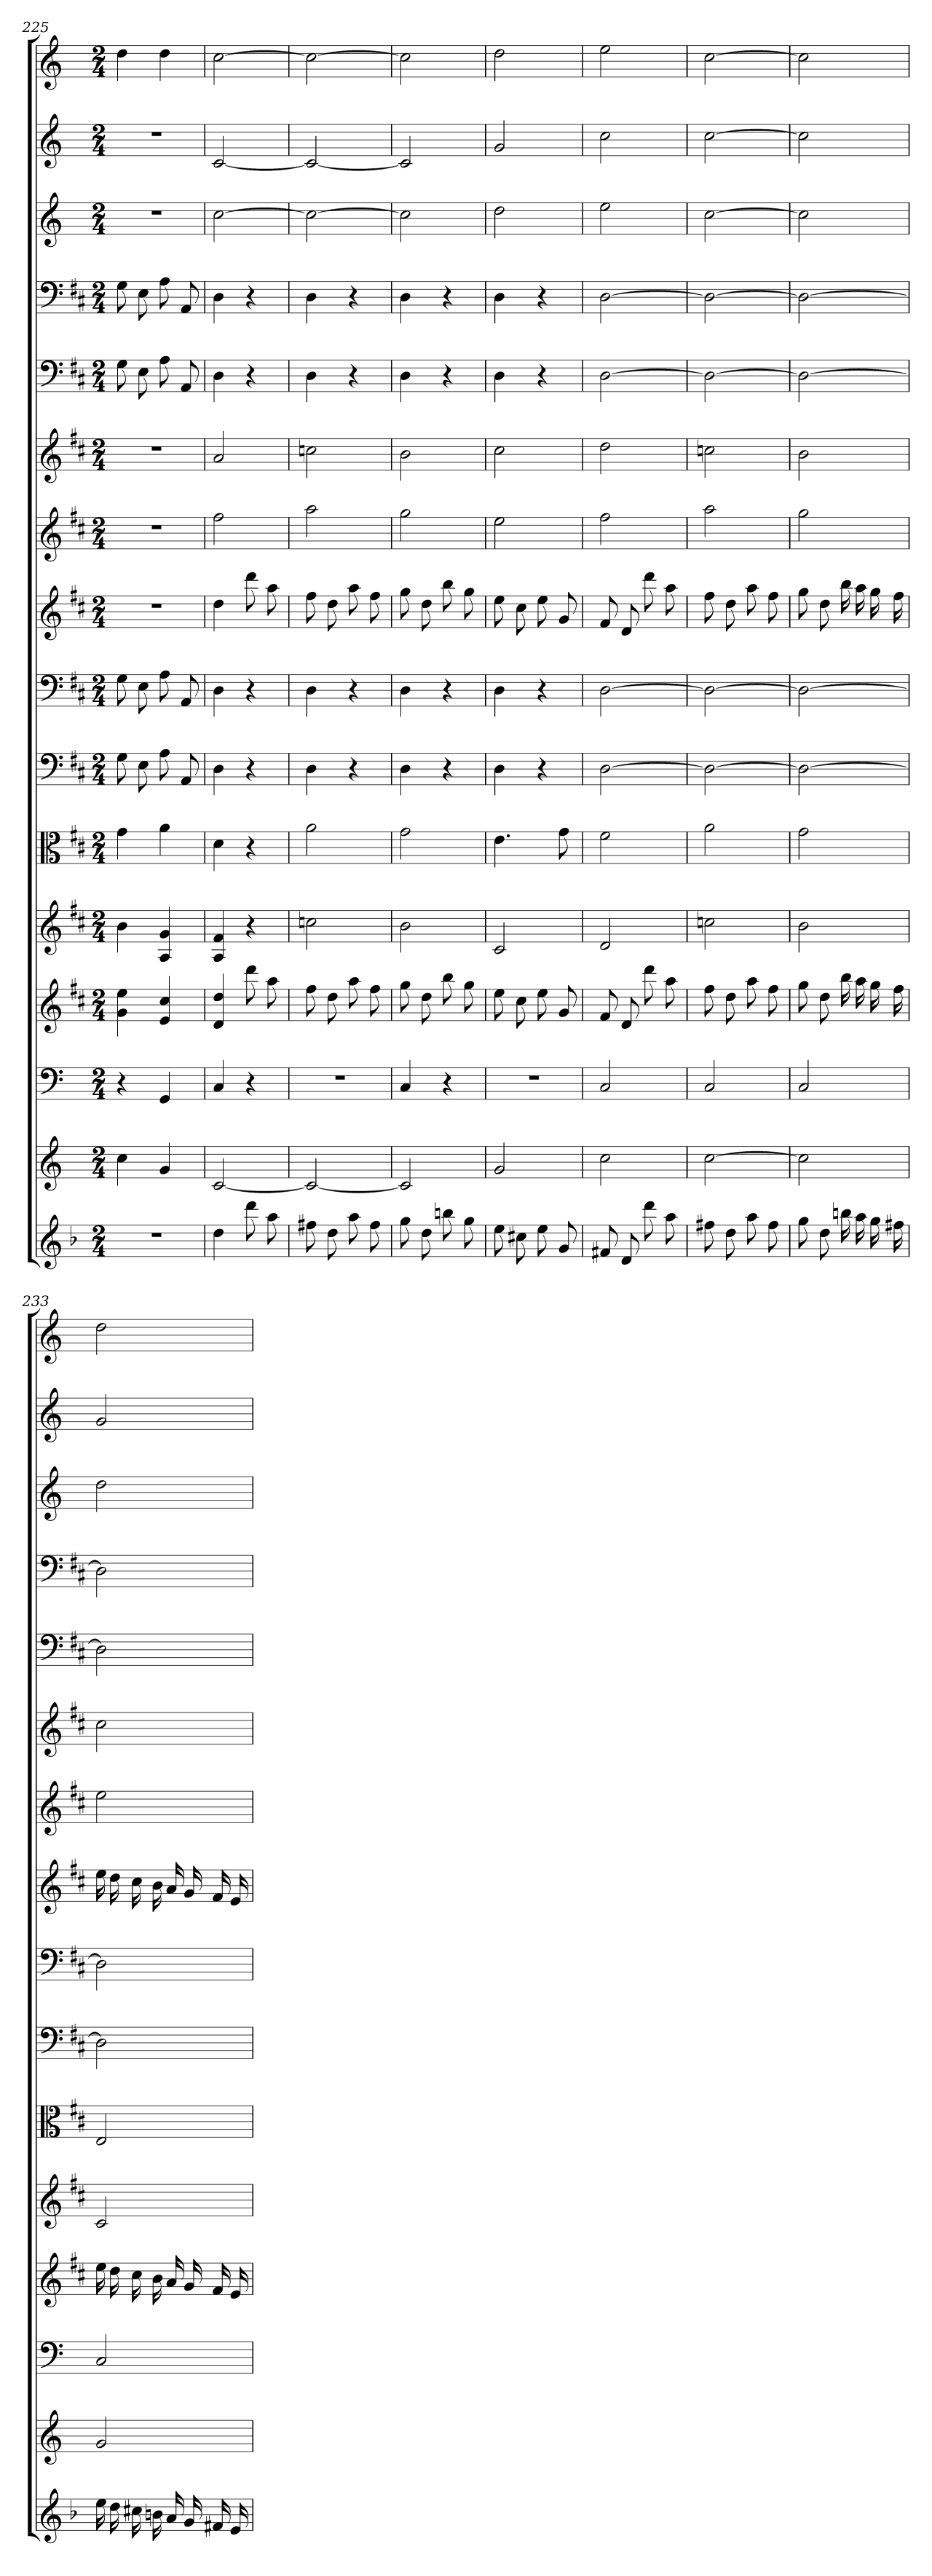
**kern	**kern	**kern	**kern	**kern	**kern	**kern	**kern	**kern	**kern	**kern	**kern	**kern	**kern	**kern	**kern
*part16	*part15	*part14	*part13	*part12	*part11	*part10	*part9	*part8	*part7	*part6	*part5	*part4	*part3	*part2	*part1
*staff16	*staff15	*staff14	*staff13	*staff12	*staff11	*staff10	*staff9	*staff8	*staff7	*staff6	*staff5	*staff4	*staff3	*staff2	*staff1
*	*	*clefF4	*	*	*clefC3	*clefF4	*clefF4	*	*	*	*clefF4	*clefF4	*	*	*
*k[b-]	*k[]	*k[]	*k[f#c#]	*k[f#c#]	*k[f#c#]	*k[f#c#]	*k[f#c#]	*k[f#c#]	*k[f#c#]	*k[f#c#]	*k[f#c#]	*k[f#c#]	*k[]	*k[]	*k[]
*M2/4	*M2/4	*M2/4	*M2/4	*M2/4	*M2/4	*M2/4	*M2/4	*M2/4	*M2/4	*M2/4	*M2/4	*M2/4	*M2/4	*M2/4	*M2/4
=225	=225	=225	=225	=225	=225	=225	=225	=225	=225	=225	=225	=225	=225	=225	=225
2r	4cc	4r	4g 4ee	4b	4g	8G	8G	2r	2r	2r	8G	8G	2r	2r	4dd
.	.	.	.	.	.	8E	8E	.	.	.	8E	8E	.	.	.
.	4g	4GG	4e 4cc#	4A 4g	4a	8A	8A	.	.	.	8A	8A	.	.	4dd
.	.	.	.	.	.	8AA	8AA	.	.	.	8AA	8AA	.	.	.
=226	=226	=226	=226	=226	=226	=226	=226	=226	=226	=226	=226	=226	=226	=226	=226
4dd	[2c	4C	4d 4dd	4A 4f#	4d	4D	4D	4dd	2ff#	2a	4D	4D	[2cc	[2c	[2cc
8ddd	.	4r	8ddd	4r	4r	4r	4r	8ddd	.	.	4r	4r	.	.	.
8aa	.	.	8aa	.	.	.	.	8aa	.	.	.	.	.	.	.
=227	=227	=227	=227	=227	=227	=227	=227	=227	=227	=227	=227	=227	=227	=227	=227
8ff#X	2c_	2r	8ff#	2ccn	2a	4D	4D	8ff#	2aa	2ccn	4D	4D	2cc_	2c_	2cc_
8dd	.	.	8dd	.	.	.	.	8dd	.	.	.	.	.	.	.
8aa	.	.	8aa	.	.	4r	4r	8aa	.	.	4r	4r	.	.	.
8ff#	.	.	8ff#	.	.	.	.	8ff#	.	.	.	.	.	.	.
=228	=228	=228	=228	=228	=228	=228	=228	=228	=228	=228	=228	=228	=228	=228	=228
8gg	2c]	4C	8gg	2b	2g	4D	4D	8gg	2gg	2b	4D	4D	2cc]	2c]	2cc]
8dd	.	.	8dd	.	.	.	.	8dd	.	.	.	.	.	.	.
8bbn	.	4r	8bb	.	.	4r	4r	8bb	.	.	4r	4r	.	.	.
8gg	.	.	8gg	.	.	.	.	8gg	.	.	.	.	.	.	.
=229	=229	=229	=229	=229	=229	=229	=229	=229	=229	=229	=229	=229	=229	=229	=229
8ee	2g	2r	8ee	2c#	4.e	4D	4D	8ee	2ee	2cc#	4D	4D	2dd	2g	2dd
8cc#X	.	.	8cc#	.	.	.	.	8cc#	.	.	.	.	.	.	.
8ee	.	.	8ee	.	.	4r	4r	8ee	.	.	4r	4r	.	.	.
8g	.	.	8g	.	8g	.	.	8g	.	.	.	.	.	.	.
=230	=230	=230	=230	=230	=230	=230	=230	=230	=230	=230	=230	=230	=230	=230	=230
8f#X	2cc	2C	8f#	2d	2f#	[2D	[2D	8f#	2ff#	2dd	[2D	[2D	2ee	2cc	2ee
8d	.	.	8d	.	.	.	.	8d	.	.	.	.	.	.	.
8ddd	.	.	8ddd	.	.	.	.	8ddd	.	.	.	.	.	.	.
8aa	.	.	8aa	.	.	.	.	8aa	.	.	.	.	.	.	.
=231	=231	=231	=231	=231	=231	=231	=231	=231	=231	=231	=231	=231	=231	=231	=231
8ff#X	[2cc	2C	8ff#	2ccn	2a	2D_	2D_	8ff#	2aa	2ccn	2D_	2D_	[2cc	[2cc	[2cc
8dd	.	.	8dd	.	.	.	.	8dd	.	.	.	.	.	.	.
8aa	.	.	8aa	.	.	.	.	8aa	.	.	.	.	.	.	.
8ff#	.	.	8ff#	.	.	.	.	8ff#	.	.	.	.	.	.	.
=232	=232	=232	=232	=232	=232	=232	=232	=232	=232	=232	=232	=232	=232	=232	=232
8gg	2cc]	2C	8gg	2b	2g	2D_	2D_	8gg	2gg	2b	2D_	2D_	2cc]	2cc]	2cc]
8dd	.	.	8dd	.	.	.	.	8dd	.	.	.	.	.	.	.
16bbn	.	.	16bb	.	.	.	.	16bb	.	.	.	.	.	.	.
16aa	.	.	16aa	.	.	.	.	16aa	.	.	.	.	.	.	.
16gg	.	.	16gg	.	.	.	.	16gg	.	.	.	.	.	.	.
16ff#X	.	.	16ff#	.	.	.	.	16ff#	.	.	.	.	.	.	.
=233	=233	=233	=233	=233	=233	=233	=233	=233	=233	=233	=233	=233	=233	=233	=233
16ee	2g	2C	16ee	2c#	2E	2D]	2D]	16ee	2ee	2cc#	2D]	2D]	2dd	2g	2dd
16dd	.	.	16dd	.	.	.	.	16dd	.	.	.	.	.	.	.
16cc#X	.	.	16cc#	.	.	.	.	16cc#	.	.	.	.	.	.	.
16bn	.	.	16b	.	.	.	.	16b	.	.	.	.	.	.	.
16a	.	.	16a	.	.	.	.	16a	.	.	.	.	.	.	.
16g	.	.	16g	.	.	.	.	16g	.	.	.	.	.	.	.
16f#X	.	.	16f#	.	.	.	.	16f#	.	.	.	.	.	.	.
16e	.	.	16e	.	.	.	.	16e	.	.	.	.	.	.	.
=	=	=	=	=	=	=	=	=	=	=	=	=	=	=	=
*-	*-	*-	*-	*-	*-	*-	*-	*-	*-	*-	*-	*-	*-	*-	*-
